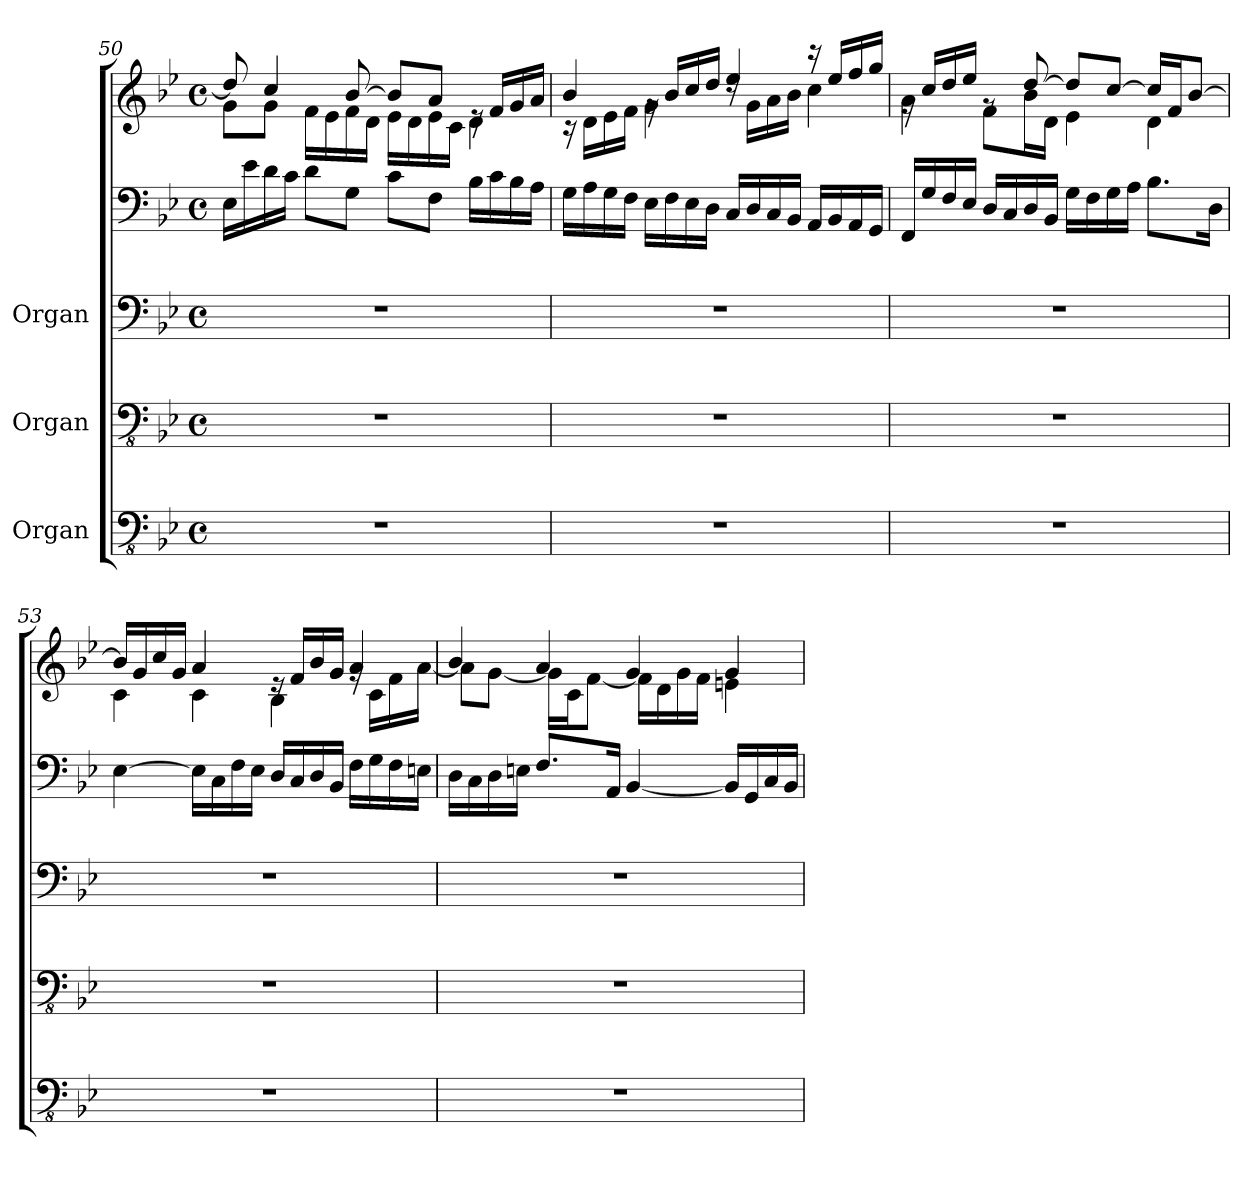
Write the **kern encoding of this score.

**kern	**kern	**kern	**kern	**kern
*part3	*part2	*part1	*part1	*part1
*staff5	*staff4	*staff3	*staff2	*staff1
*I"Organ	*I"Organ	*I"Organ	*	*
*clefFv4	*clefFv4	*clefF4	*clefF4	*clefG2
*k[b-e-]	*k[b-e-]	*k[b-e-]	*k[b-e-]	*k[b-e-]
*M4/4	*M4/4	*M4/4	*M4/4	*M4/4
*met(c)	*met(c)	*met(c)	*met(c)	*met(c)
=50	=50	=50	=50	=50
*	*	*	*	*^
1r	1r	1r	16E-\LL	8dd/]	8g\L
.	.	.	16e-\	.	.
.	.	.	16d\	4cc/	8g\J
.	.	.	16c\JJ	.	.
.	.	.	8d\L	.	16f\LL
.	.	.	.	.	16e-\
.	.	.	8G\J	[8b-/	16f\
.	.	.	.	.	16d\JJ
.	.	.	8c\L	8b-/L]	16e-\LL
.	.	.	.	.	16d\
.	.	.	8F\J	8a/J	16e-\
.	.	.	.	.	16c\JJ
.	.	.	16B-\LL	16re	4d\
.	.	.	16c\	16f/LL	.
.	.	.	16B-\	16g/	.
.	.	.	16A\JJ	16a/JJ	.
=51	=51	=51	=51	=51	=51
1r	1r	1r	16G\LL	4b-/	16r
.	.	.	16A\	.	16d\LL
.	.	.	16G\	.	16e-\
.	.	.	16F\JJ	.	16f\JJ
.	.	.	16E-\LL	16rg	4g\
.	.	.	16F\	16b-/LL	.
.	.	.	16E-\	16cc/	.
.	.	.	16D\JJ	16dd/JJ	.
.	.	.	16C/LL	4ee-/	16rdd
.	.	.	16D/	.	16g\LL
.	.	.	16C/	.	16a\
.	.	.	16BB-/JJ	.	16b-\JJ
.	.	.	16AA/LL	16r	4cc\
.	.	.	16BB-/	16ee-/LL	.
.	.	.	16AA/	16ff/	.
.	.	.	16GG/JJ	16gg/JJ	.
=52	=52	=52	=52	=52	=52
1r	1r	1r	16FF/LL	16rg	4a\
.	.	.	16G/	16cc/LL	.
.	.	.	16F/	16dd/	.
.	.	.	16E-/JJ	16ee-/JJ	.
.	.	.	16D/LL	8rg	8f\L
.	.	.	16C/	.	.
.	.	.	16D/	[8dd/	16b-\L
.	.	.	16BB-/JJ	.	16d\JJ
.	.	.	16G\LL	8dd/L]	4e-\
.	.	.	16F\	.	.
.	.	.	16G\	[8cc/J	.
.	.	.	16A\JJ	.	.
.	.	.	8.B-\L	16cc/LL]	4d\
.	.	.	.	16f/J	.
.	.	.	.	[8b-/J	.
.	.	.	16D\Jk	.	.
!!LO:PB:g=z	!!
=53	=53	=53	=53	=53	=53
1r	1r	1r	[4E-\	16b-/LL]	4c\
.	.	.	.	16g/	.
.	.	.	.	16cc/	.
.	.	.	.	16g/JJ	.
.	.	.	16E-\LL]	4a/	4c\
.	.	.	16C\	.	.
.	.	.	16F\	.	.
.	.	.	16E-\JJ	.	.
.	.	.	16D/LL	16re	4B-\
.	.	.	16C/	16f/LL	.
.	.	.	16D/	16b-/	.
.	.	.	16BB-/JJ	16g/JJ	.
.	.	.	16F\LL	4a/	16rg
.	.	.	16G\	.	16c\LL
.	.	.	16F\	.	16f\
.	.	.	16En\JJ	.	[16a\JJ
=54	=54	=54	=54	=54	=54
1r	1r	1r	16D\LL	4b-/	8a\L]
.	.	.	16C\	.	.
.	.	.	16D\	.	[8g\J
.	.	.	16En\JJ	.	.
.	.	.	8.F/L	4a/	16g\LL]
.	.	.	.	.	16c\J
.	.	.	.	.	[8f\J
.	.	.	16AA/Jk	.	.
.	.	.	[4BB-/	4g/	16f\LL]
.	.	.	.	.	16d\
.	.	.	.	.	16g\
.	.	.	.	.	16f\JJ
.	.	.	16BB-/LL]	4g/	4en\
.	.	.	16GG/	.	.
.	.	.	16C/	.	.
.	.	.	16BB-/JJ	.	.
*	*	*	*	*v	*v
=	=	=	=	=
*-	*-	*-	*-	*-
